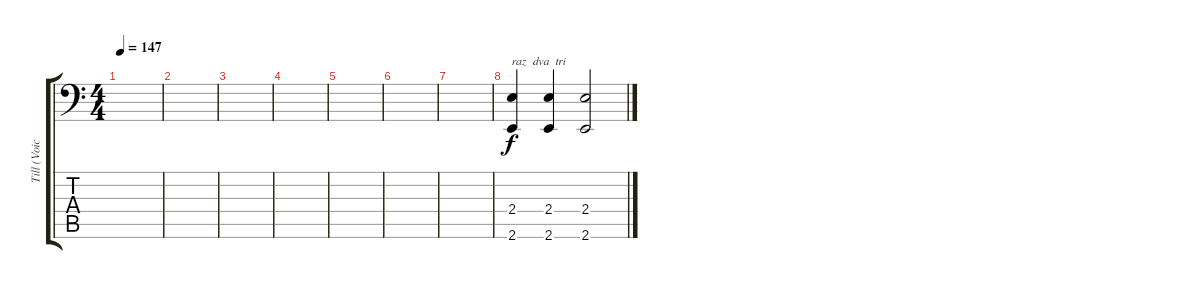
\track ("Till (Voice)" "Till (Voic") {instrument contrabass}
\staff {score tabs}
\tuning (E3 B2 G2 D2 A1 D1) {hide}
\ts (4 4)
\tempo 147
\clef f4
\ks c
|
|
|
|
|
|
|
(2.4 2.6).4{txt "raz  dva  tri"} (2.4 2.6).4 (2.4 2.6).2
